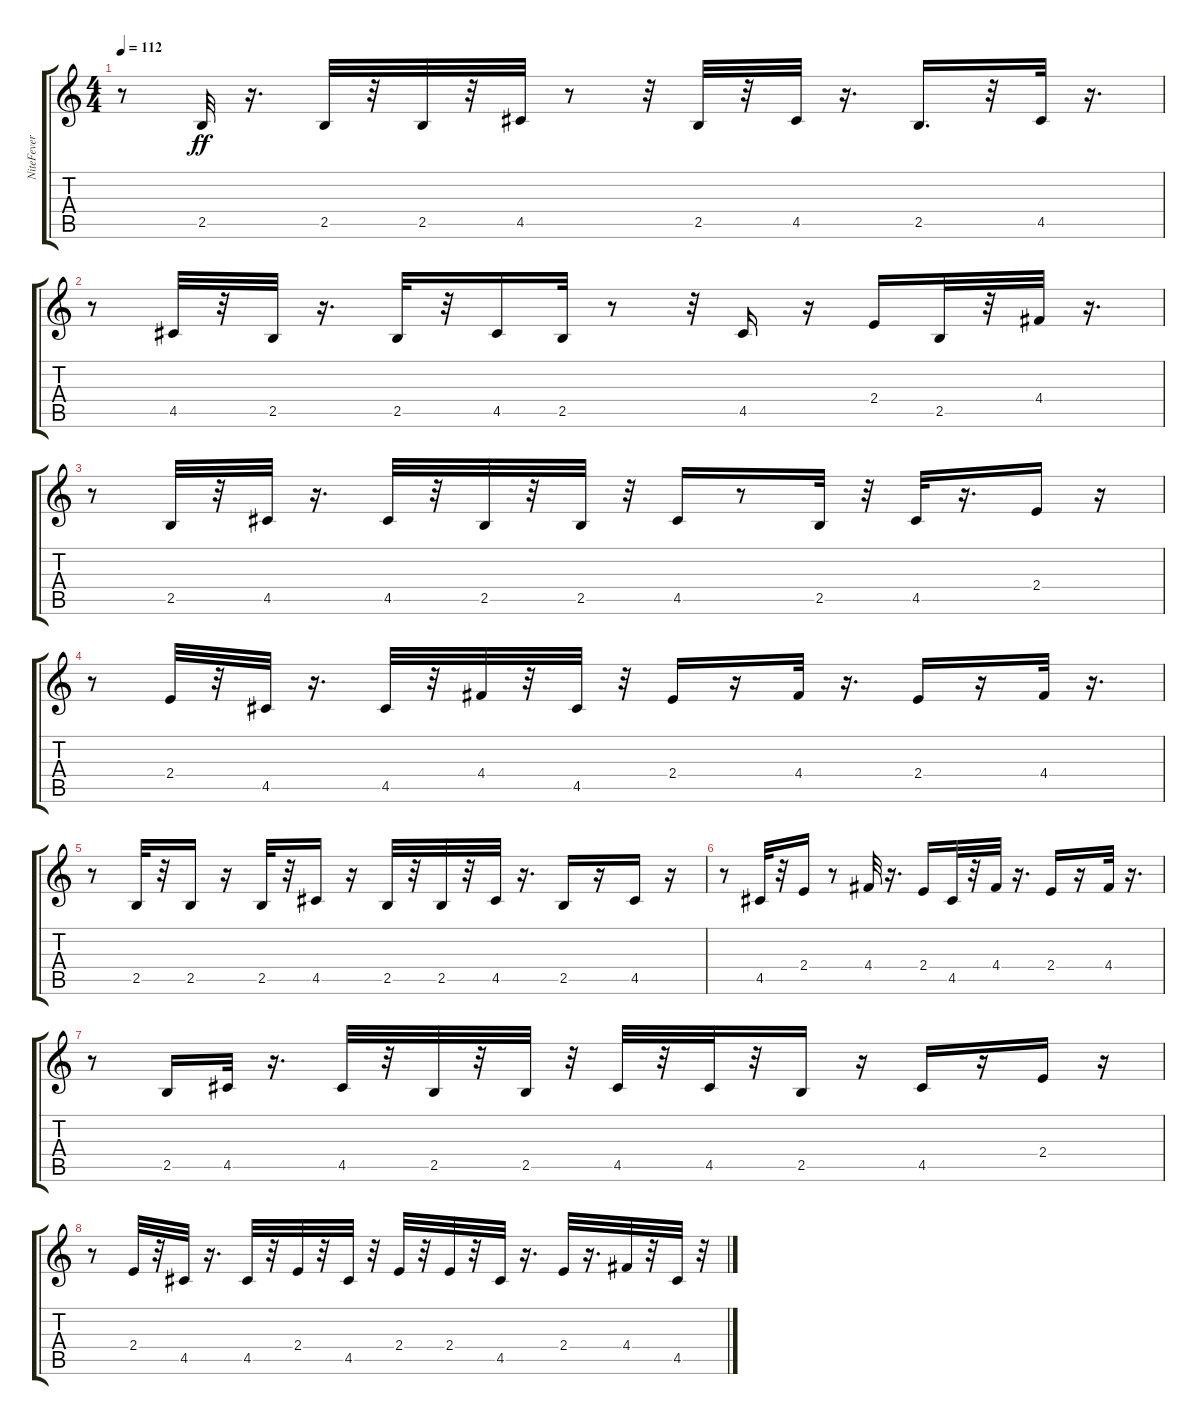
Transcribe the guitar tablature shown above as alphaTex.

\track ("NiteFever         6 " "NiteFever ") {solo instrument electricguitarmuted}
\staff {score tabs}
\tuning (E4 B3 G3 D3 A2 E2) {hide}
\ts (4 4)
\tempo 112
\clef g2
\ks c
r.8{dy ff} 2.5.32 r.16{d} 2.5.32 r.32 2.5.32 r.32 4.5.32 r.8 r.32 2.5.32 r.32 4.5.32 r.16{d} 2.5.16{d} r.32 4.5.32 r.16{d} |
r.8 4.5.32 r.32 2.5.32 r.16{d} 2.5.32 r.32 4.5.16 2.5.32 r.8 r.32 4.5.16 r.16 2.4.16 2.5.32 r.32 4.4.32 r.16{d} |
r.8 2.5.32 r.32 4.5.32 r.16{d} 4.5.32 r.32 2.5.32 r.32 2.5.32 r.32 4.5.16 r.8 2.5.32 r.32 4.5.32 r.16{d} 2.4.16 r.16 |
r.8 2.4.32 r.32 4.5.32 r.16{d} 4.5.32 r.32 4.4.32 r.32 4.5.32 r.32 2.4.16 r.16 4.4.32 r.16{d} 2.4.16 r.16 4.4.32 r.16{d} |
r.8 2.5.32 r.32 2.5.16 r.16 2.5.32 r.32 4.5.16 r.16 2.5.32 r.32 2.5.32 r.32 4.5.32 r.16{d} 2.5.16 r.16 4.5.16 r.16 |
r.8 4.5.32 r.32 2.4.16 r.8 4.4.32 r.16{d} 2.4.16 4.5.32 r.32 4.4.32 r.16{d} 2.4.16 r.16 4.4.32 r.16{d} |
r.8 2.5.16 4.5.32 r.16{d} 4.5.32 r.32 2.5.32 r.32 2.5.32 r.32 4.5.32 r.32 4.5.32 r.32 2.5.16 r.16 4.5.16 r.16 2.4.16 r.16 |
r.8 2.4.32 r.32 4.5.32 r.16{d} 4.5.32 r.32 2.4.32 r.32 4.5.32 r.32 2.4.32 r.32 2.4.32 r.32 4.5.32 r.16{d} 2.4.32 r.16{d} 4.4.32 r.32 4.5.32 r.32
